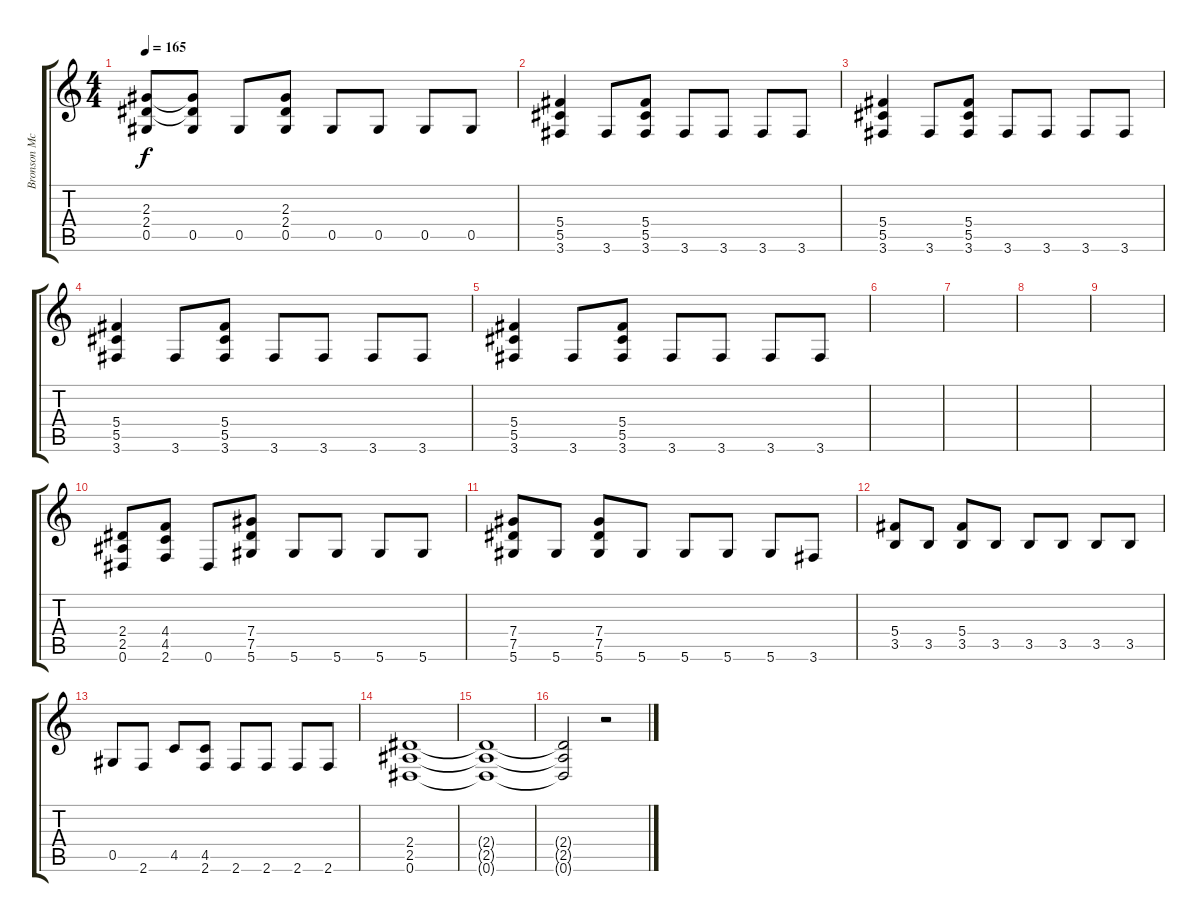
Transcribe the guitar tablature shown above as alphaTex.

\track ("Bronson McDowall (Rythm Guitar)" "Bronson Mc") {instrument distortionguitar}
\staff {score tabs}
\tuning (Eb4 Bb3 Gb3 Db3 Ab2 Eb2) {hide}
\ts (4 4)
\tempo 165
\clef g2
\ks c
(2.3 2.4 0.5).8{dy f} (2.3{t} 2.4{t} 0.5).8 0.5.8 (2.3 2.4 0.5).8 0.5.8 0.5.8 0.5.8 0.5.8 |
(5.4 5.5 3.6).4 3.6.8 (5.4 5.5 3.6).8 3.6.8 3.6.8 3.6.8 3.6.8 |
(5.4 5.5 3.6).4 3.6.8 (5.4 5.5 3.6).8 3.6.8 3.6.8 3.6.8 3.6.8 |
(5.4 5.5 3.6).4 3.6.8 (5.4 5.5 3.6).8 3.6.8 3.6.8 3.6.8 3.6.8 |
(5.4 5.5 3.6).4 3.6.8 (5.4 5.5 3.6).8 3.6.8 3.6.8 3.6.8 3.6.8 |
|
|
|
|
(2.4 2.5 0.6).8 (4.4 4.5 2.6).8 0.6.8 (7.4 7.5 5.6).8 5.6.8 5.6.8 5.6.8 5.6.8 |
(7.4 7.5 5.6).8 5.6.8 (7.4 7.5 5.6).8 5.6.8 5.6.8 5.6.8 5.6.8 3.6.8 |
(5.4 3.5).8 3.5.8 (5.4 3.5).8 3.5.8 3.5.8 3.5.8 3.5.8 3.5.8 |
0.5.8 2.6.8 4.5.8 (4.5 2.6).8 2.6.8 2.6.8 2.6.8 2.6.8 |
(2.4 2.5 0.6).1 |
(2.4{t} 2.5{t} 0.6{t}).1 |
(2.4{t} 2.5{t} 0.6{t}).2 r.2
